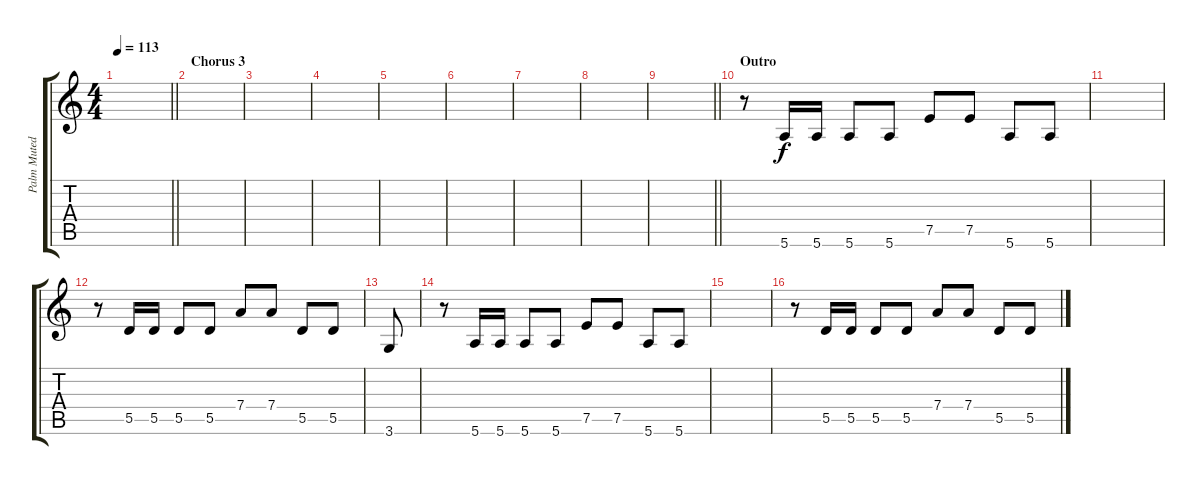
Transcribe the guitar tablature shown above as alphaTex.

\track ("Palm Muted Guitar" "Palm Muted") {instrument electricguitarmuted}
\staff {score tabs}
\tuning (E4 B3 G3 D3 A2 E2) {hide}
\ts (4 4)
\tempo 113
\clef g2
\barLineRight lightlight
\ks c
|
\section ("" "Chorus 3")
|
|
|
|
|
|
|
\barLineRight lightlight
|
\section ("" "Outro")
r.8{instrument electricguitarmuted} 5.6.16 5.6.16 5.6.8 5.6.8 7.5.8 7.5.8 5.6.8 5.6.8 |
|
r.8 5.5.16 5.5.16 5.5.8 5.5.8 7.4.8 7.4.8 5.5.8 5.5.8 |
3.6.8 |
r.8 5.6.16 5.6.16 5.6.8 5.6.8 7.5.8 7.5.8 5.6.8 5.6.8 |
|
r.8 5.5.16 5.5.16 5.5.8 5.5.8 7.4.8 7.4.8 5.5.8 5.5.8
